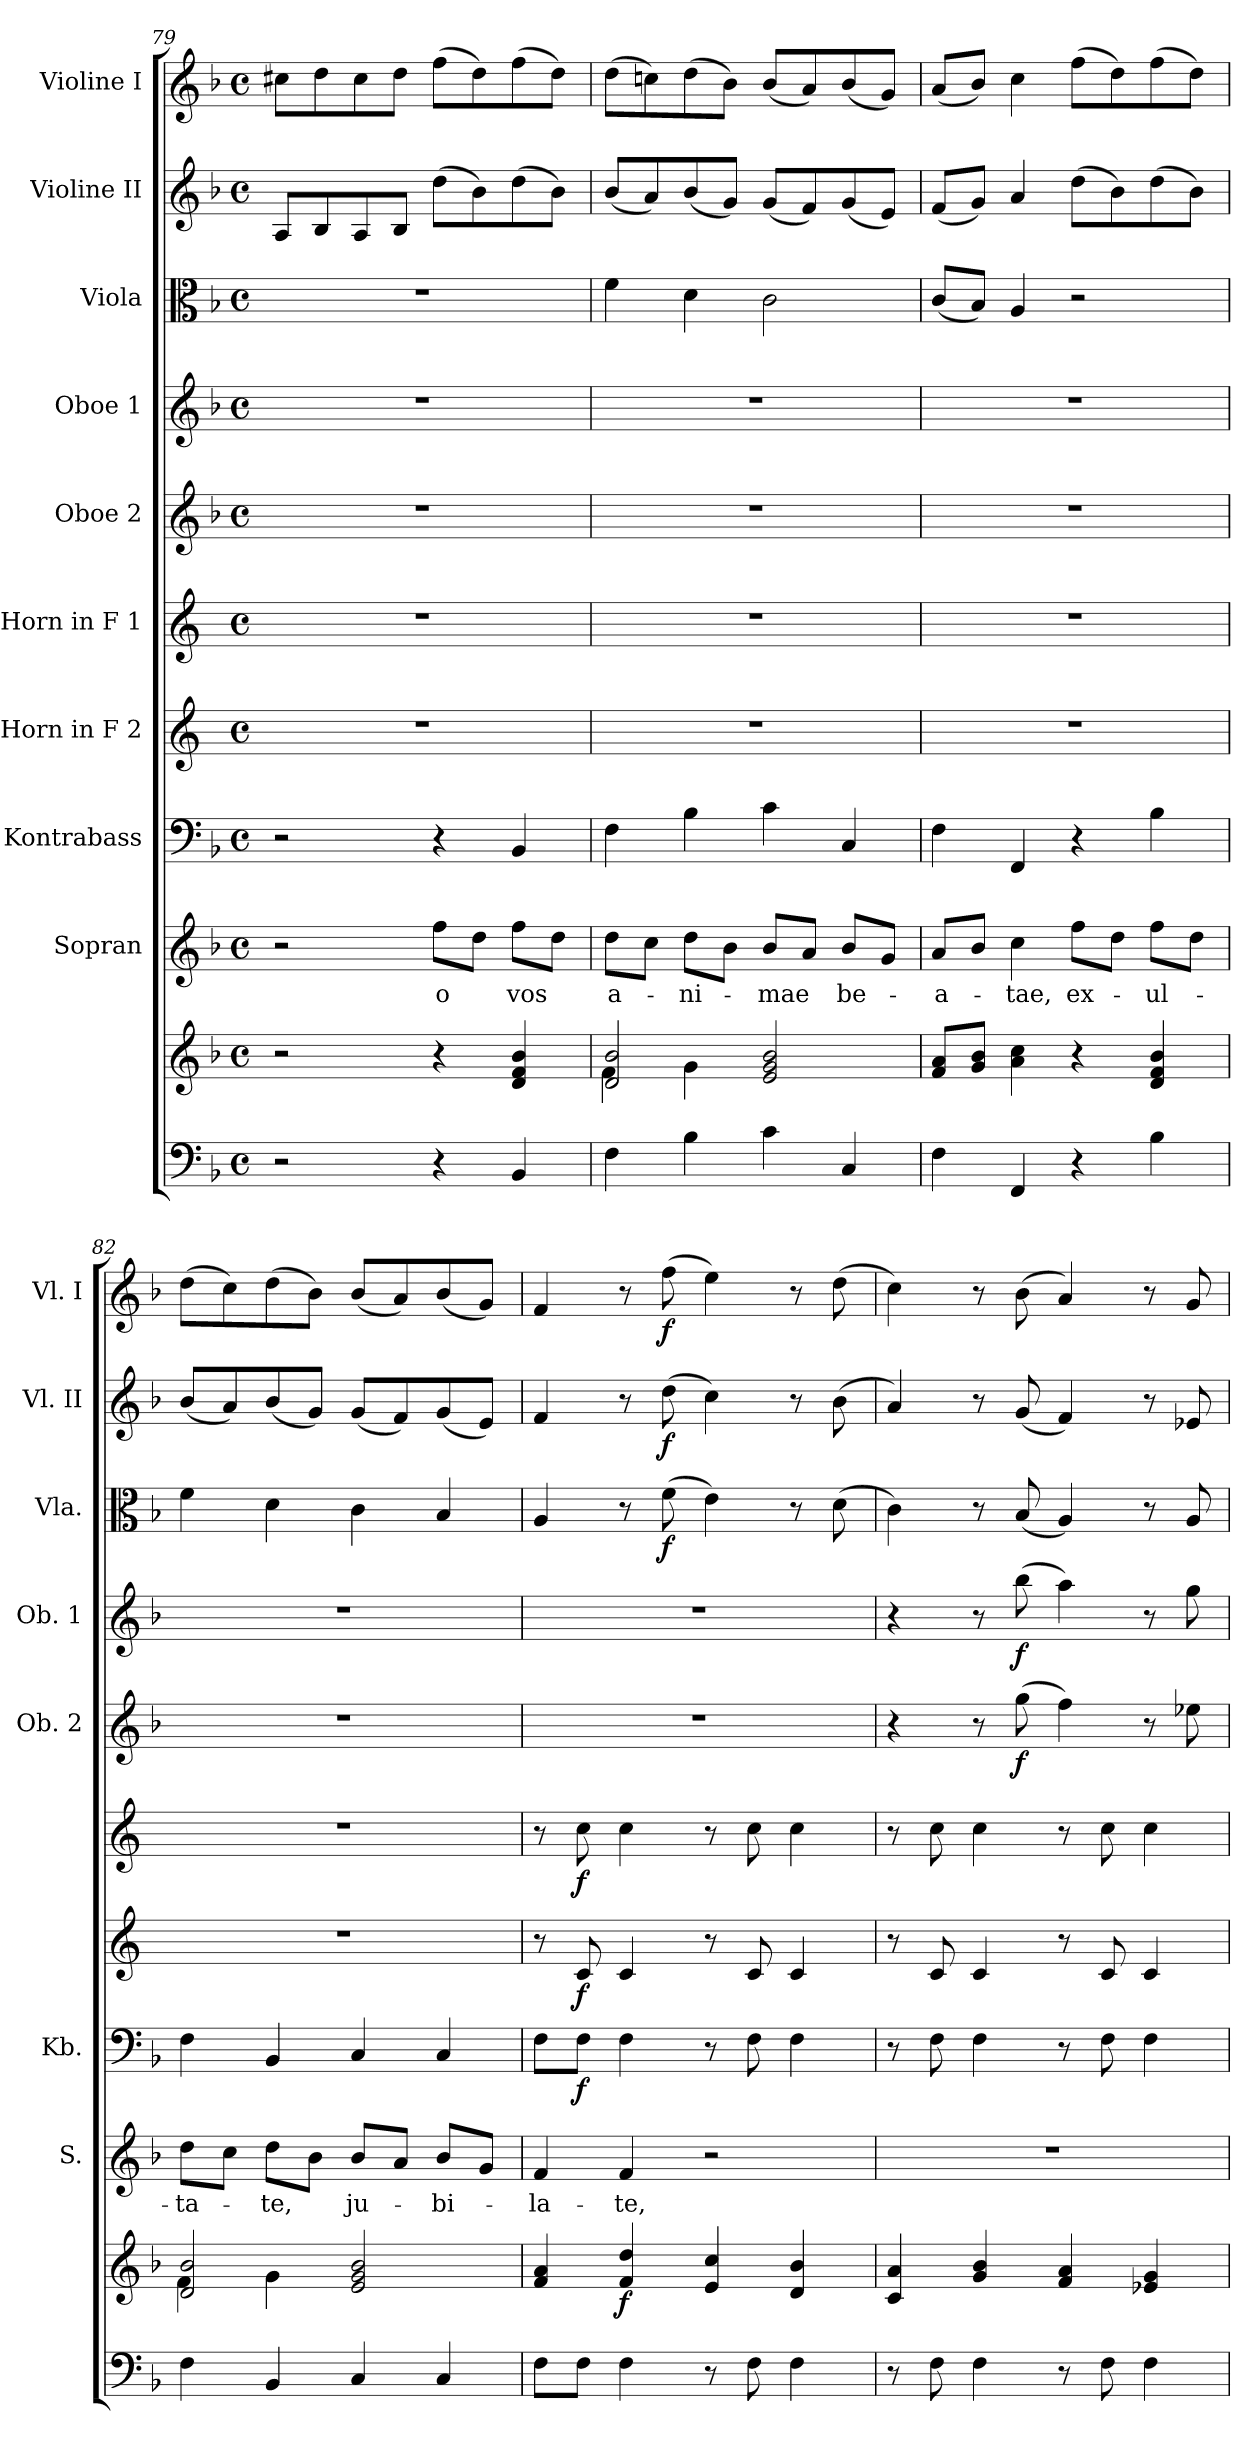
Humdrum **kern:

**kern	**kern	**dynam	**kern	**text	**kern	**dynam	**kern	**dynam	**kern	**dynam	**kern	**dynam	**kern	**dynam	**kern	**dynam	**kern	**dynam	**kern	**dynam
*part10	*part10	*part10	*part9	*part9	*part8	*part8	*part7	*part7	*part6	*part6	*part5	*part5	*part4	*part4	*part3	*part3	*part2	*part2	*part1	*part1
*staff11	*staff10	*staff10/11	*staff9	*staff9	*staff8	*staff8	*staff7	*staff7	*staff6	*staff6	*staff5	*staff5	*staff4	*staff4	*staff3	*staff3	*staff2	*staff2	*staff1	*staff1
*	*	*	*I"Sopran	*	*I"Kontrabass	*	*I"Horn in F 2	*	*I"Horn in F 1	*	*I"Oboe 2	*	*I"Oboe 1	*	*I"Viola	*	*I"Violine II	*	*I"Violine I	*
*	*	*	*I'S.	*	*I'Kb.	*	*	*	*	*	*I'Ob. 2	*	*I'Ob. 1	*	*I'Vla.	*	*I'Vl. II	*	*I'Vl. I	*
*clefF4	*clefG2	*	*clefG2	*	*clefF4	*	*clefG2	*	*clefG2	*	*clefG2	*	*clefG2	*	*clefC3	*	*clefG2	*	*clefG2	*
*	*	*	*	*	*ITrd7c12	*	*ITrd4c7	*	*ITrd4c7	*	*	*	*	*	*	*	*	*	*	*
*k[b-]	*k[b-]	*	*k[b-]	*	*k[b-]	*	*k[b-]	*	*k[b-]	*	*k[b-]	*	*k[b-]	*	*k[b-]	*	*k[b-]	*	*k[b-]	*
*F:	*F:	*	*F:	*	*F:	*	*F:	*	*F:	*	*F:	*	*F:	*	*F:	*	*F:	*	*F:	*
*M4/4	*M4/4	*	*M4/4	*	*M4/4	*	*M4/4	*	*M4/4	*	*M4/4	*	*M4/4	*	*M4/4	*	*M4/4	*	*M4/4	*
*met(c)	*met(c)	*	*met(c)	*	*met(c)	*	*met(c)	*	*met(c)	*	*met(c)	*	*met(c)	*	*met(c)	*	*met(c)	*	*met(c)	*
=79	=79	=79	=79	=79	=79	=79	=79	=79	=79	=79	=79	=79	=79	=79	=79	=79	=79	=79	=79	=79
2r	2r	.	2r	.	2r	.	1r	.	1r	.	1r	.	1r	.	1r	.	8A/L	.	8cc#X\L	.
.	.	.	.	.	.	.	.	.	.	.	.	.	.	.	.	.	8B-/	.	8dd\	.
.	.	.	.	.	.	.	.	.	.	.	.	.	.	.	.	.	8A/	.	8cc#\	.
.	.	.	.	.	.	.	.	.	.	.	.	.	.	.	.	.	8B-/J	.	8dd\J	.
!	!	!	!	!LO:LY:b	!	!	!	!	!	!	!	!	!	!	!	!	!	!	!	!
4r	4r	.	8ff\L	o	4r	.	.	.	.	.	.	.	.	.	.	.	(>8dd\L	.	(>8ff\L	.
.	.	.	8dd\J	.	.	.	.	.	.	.	.	.	.	.	.	.	8b-\)	.	8dd\)	.
!	!	!	!	!LO:LY:b	!	!	!	!	!	!	!	!	!	!	!	!	!	!	!	!
4BB-/	4d/ 4f/ 4b-/	.	8ff\L	vos	4BBB-/	.	.	.	.	.	.	.	.	.	.	.	(>8dd\	.	(>8ff\	.
.	.	.	8dd\J	.	.	.	.	.	.	.	.	.	.	.	.	.	8b-\J)	.	8dd\J)	.
!!LO:PB:g=z
=80	=80	=80	=80	=80	=80	=80	=80	=80	=80	=80	=80	=80	=80	=80	=80	=80	=80	=80	=80	=80
*	*^	*	*	*	*	*	*	*	*	*	*	*	*	*	*	*	*	*	*	*
!	!	!	!	!	!LO:LY:b	!	!	!	!	!	!	!	!	!	!	!	!	!	!	!	!
4F\	2d/ 2b-/	4f\	.	8dd\L	a-	4FF\	.	1r	.	1r	.	1r	.	1r	.	4f\	.	(<8b-/L	.	(>8dd\L	.
.	.	.	.	8cc\J	.	.	.	.	.	.	.	.	.	.	.	.	.	8a/)	.	8ccn\)	.
!	!	!	!	!	!LO:LY:b	!	!	!	!	!	!	!	!	!	!	!	!	!	!	!	!
4B-\	.	4g\	.	8dd\L	-ni-	4BB-\	.	.	.	.	.	.	.	.	.	4d\	.	(<8b-/	.	(>8dd\	.
.	.	.	.	8b-\J	.	.	.	.	.	.	.	.	.	.	.	.	.	8g/J)	.	8b-\J)	.
!	!	!	!	!	!LO:LY:b	!	!	!	!	!	!	!	!	!	!	!	!	!	!	!	!
4c\	2e/ 2g/ 2b-/	2ryy	.	8b-/L	-mae	4C\	.	.	.	.	.	.	.	.	.	2c\	.	(<8g/L	.	(<8b-/L	.
.	.	.	.	8a/J	.	.	.	.	.	.	.	.	.	.	.	.	.	8f/)	.	8a/)	.
!	!	!	!	!	!LO:LY:b	!	!	!	!	!	!	!	!	!	!	!	!	!	!	!	!
4C/	.	.	.	8b-/L	be-	4CC/	.	.	.	.	.	.	.	.	.	.	.	(<8g/	.	(<8b-/	.
.	.	.	.	8g/J	.	.	.	.	.	.	.	.	.	.	.	.	.	8e/J)	.	8g/J)	.
*	*v	*v	*	*	*	*	*	*	*	*	*	*	*	*	*	*	*	*	*	*	*
=81	=81	=81	=81	=81	=81	=81	=81	=81	=81	=81	=81	=81	=81	=81	=81	=81	=81	=81	=81	=81
!	!	!	!	!LO:LY:b	!	!	!	!	!	!	!	!	!	!	!	!	!	!	!	!
4F\	8f/ 8a/L	.	8a/L	-a-	4FF\	.	1r	.	1r	.	1r	.	1r	.	(<8c/L	.	(<8f/L	.	(<8a/L	.
.	8g/ 8b-/J	.	8b-/J	.	.	.	.	.	.	.	.	.	.	.	8B-/J)	.	8g/J)	.	8b-/J)	.
!	!	!	!	!LO:LY:b	!	!	!	!	!	!	!	!	!	!	!	!	!	!	!	!
4FF/	4a\ 4cc\	.	4cc\	-tae,	4FFF/	.	.	.	.	.	.	.	.	.	4A/	.	4a/	.	4cc\	.
!	!	!	!	!LO:LY:b	!	!	!	!	!	!	!	!	!	!	!	!	!	!	!	!
4r	4r	.	8ff\L	ex-	4r	.	.	.	.	.	.	.	.	.	2r	.	(>8dd\L	.	(>8ff\L	.
.	.	.	8dd\J	.	.	.	.	.	.	.	.	.	.	.	.	.	8b-\)	.	8dd\)	.
!	!	!	!	!LO:LY:b	!	!	!	!	!	!	!	!	!	!	!	!	!	!	!	!
4B-\	4d/ 4f/ 4b-/	.	8ff\L	-ul-	4BB-\	.	.	.	.	.	.	.	.	.	.	.	(>8dd\	.	(>8ff\	.
.	.	.	8dd\J	.	.	.	.	.	.	.	.	.	.	.	.	.	8b-\J)	.	8dd\J)	.
=82	=82	=82	=82	=82	=82	=82	=82	=82	=82	=82	=82	=82	=82	=82	=82	=82	=82	=82	=82	=82
*	*^	*	*	*	*	*	*	*	*	*	*	*	*	*	*	*	*	*	*	*
!	!	!	!	!	!LO:LY:b	!	!	!	!	!	!	!	!	!	!	!	!	!	!	!	!
4F\	2d/ 2b-/	4f\	.	8dd\L	-ta-	4FF\	.	1r	.	1r	.	1r	.	1r	.	4f\	.	(<8b-/L	.	(>8dd\L	.
.	.	.	.	8cc\J	.	.	.	.	.	.	.	.	.	.	.	.	.	8a/)	.	8cc\)	.
!	!	!	!	!	!LO:LY:b	!	!	!	!	!	!	!	!	!	!	!	!	!	!	!	!
4BB-/	.	4g\	.	8dd\L	-te,	4BBB-/	.	.	.	.	.	.	.	.	.	4d\	.	(<8b-/	.	(>8dd\	.
.	.	.	.	8b-\J	.	.	.	.	.	.	.	.	.	.	.	.	.	8g/J)	.	8b-\J)	.
!	!	!	!	!	!LO:LY:b	!	!	!	!	!	!	!	!	!	!	!	!	!	!	!	!
4C/	2e/ 2g/ 2b-/	2ryy	.	8b-/L	ju-	4CC/	.	.	.	.	.	.	.	.	.	4c\	.	(<8g/L	.	(<8b-/L	.
.	.	.	.	8a/J	.	.	.	.	.	.	.	.	.	.	.	.	.	8f/)	.	8a/)	.
!	!	!	!	!	!LO:LY:b	!	!	!	!	!	!	!	!	!	!	!	!	!	!	!	!
4C/	.	.	.	8b-/L	-bi-	4CC/	.	.	.	.	.	.	.	.	.	4B-/	.	(<8g/	.	(<8b-/	.
.	.	.	.	8g/J	.	.	.	.	.	.	.	.	.	.	.	.	.	8e/J)	.	8g/J)	.
*	*v	*v	*	*	*	*	*	*	*	*	*	*	*	*	*	*	*	*	*	*	*
=83	=83	=83	=83	=83	=83	=83	=83	=83	=83	=83	=83	=83	=83	=83	=83	=83	=83	=83	=83	=83
!	!	!	!	!LO:LY:b	!	!	!	!	!	!	!	!	!	!	!	!	!	!	!	!
8F\L	4f/ 4a/	.	4f/	-la-	8FF\L	.	8r	.	8r	.	1r	.	1r	.	4A/	.	4f/	.	4f/	.
!	!	!	!	!	!	!LO:DY:b	!	!LO:DY:b	!	!LO:DY:b	!	!	!	!	!	!	!	!	!	!
8F\J	.	.	.	.	8FF\J	f	8F/	f	8f\	f	.	.	.	.	.	.	.	.	.	.
!	!	!LO:DY:b	!	!LO:LY:b	!	!	!	!	!	!	!	!	!	!	!	!	!	!	!	!
4F\	4f/ 4dd/	f	4f/	-te,	4FF\	.	4F/	.	4f\	.	.	.	.	.	8r	.	8r	.	8r	.
!	!	!	!	!	!	!	!	!	!	!	!	!	!	!	!	!LO:DY:b	!	!LO:DY:b	!	!LO:DY:b
.	.	.	.	.	.	.	.	.	.	.	.	.	.	.	(>8f\	f	(>8dd\	f	(>8ff\	f
8r	4e/ 4cc/	.	2r	.	8r	.	8r	.	8r	.	.	.	.	.	4e\)	.	4cc\)	.	4ee\)	.
8F\	.	.	.	.	8FF\	.	8F/	.	8f\	.	.	.	.	.	.	.	.	.	.	.
4F\	4d/ 4b-/	.	.	.	4FF\	.	4F/	.	4f\	.	.	.	.	.	8r	.	8r	.	8r	.
.	.	.	.	.	.	.	.	.	.	.	.	.	.	.	(>8d\	.	(>8b-\	.	(>8dd\	.
=84	=84	=84	=84	=84	=84	=84	=84	=84	=84	=84	=84	=84	=84	=84	=84	=84	=84	=84	=84	=84
8r	4c/ 4a/	.	1r	.	8r	.	8r	.	8r	.	4r	.	4r	.	4c\)	.	4a/)	.	4cc\)	.
8F\	.	.	.	.	8FF\	.	8F/	.	8f\	.	.	.	.	.	.	.	.	.	.	.
4F\	4g/ 4b-/	.	.	.	4FF\	.	4F/	.	4f\	.	8r	.	8r	.	8r	.	8r	.	8r	.
!	!	!	!	!	!	!	!	!	!	!	!	!LO:DY:b	!	!LO:DY:b	!	!	!	!	!	!
.	.	.	.	.	.	.	.	.	.	.	(>8gg\	f	(>8bb-\	f	(<8B-/	.	(<8g/	.	(>8b-\	.
8r	4f/ 4a/	.	.	.	8r	.	8r	.	8r	.	4ff\)	.	4aa\)	.	4A/)	.	4f/)	.	4a/)	.
8F\	.	.	.	.	8FF\	.	8F/	.	8f\	.	.	.	.	.	.	.	.	.	.	.
4F\	4e-X/ 4g/	.	.	.	4FF\	.	4F/	.	4f\	.	8r	.	8r	.	8r	.	8r	.	8r	.
.	.	.	.	.	.	.	.	.	.	.	8ee-X\	.	8gg\	.	8A/	.	8e-X/	.	8g/	.
=	=	=	=	=	=	=	=	=	=	=	=	=	=	=	=	=	=	=	=	=
*-	*-	*-	*-	*-	*-	*-	*-	*-	*-	*-	*-	*-	*-	*-	*-	*-	*-	*-	*-	*-
